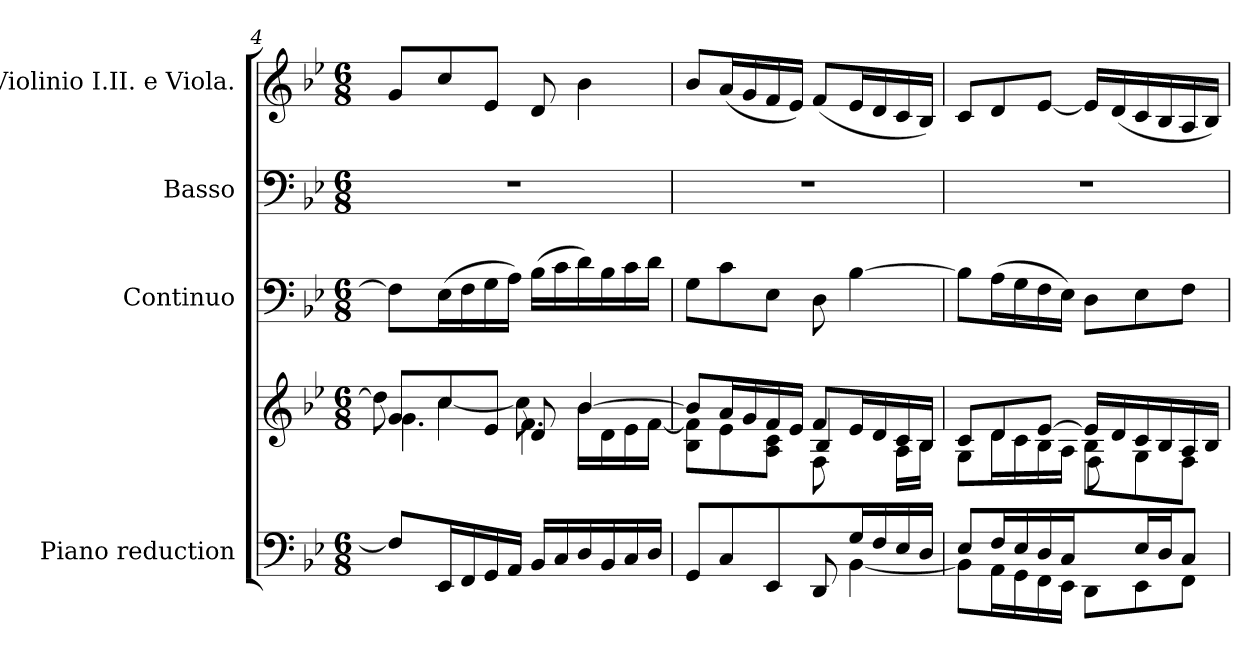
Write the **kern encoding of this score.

**kern	**kern	**kern	**kern	**kern
*part4	*part4	*part3	*part2	*part1
*staff5	*staff4	*staff3	*staff2	*staff1
*I"Piano reduction	*	*I"Continuo	*I"Basso	*I"Violinio I.II. e Viola.
*I'Pno	*	*	*	*
*clefF4	*clefG2	*clefF4	*clefF4	*clefG2
*k[b-e-]	*k[b-e-]	*k[b-e-]	*k[b-e-]	*k[b-e-]
*M6/8	*M6/8	*M6/8	*M6/8	*M6/8
=4	=4	=4	=4	=4
*	*^	*	*	*
*	*	*^	*	*	*
8F/L]	8g/L	8dd\]	4.g\	8F\L]	2.r	8g/L
16EE-/L	8cc/	[>4cc\	.	(16E-\L	.	8cc/
16FF/	.	.	.	16F\	.	.
16GG/	8e-/J	.	.	16G\	.	8e-/J
16AA/JJ	.	.	.	16A\JJ)	.	.
16BB-/LL	8d/	8cc\]	4.f\	(16B-\LL	.	8d/
16C/	.	.	.	16c\	.	.
16D/	[4b-/	16b-\LL	.	16d\)	.	4b-\
16BB-/	.	16d\	.	16B-\	.	.
16C/	.	16e-\	.	16c\	.	.
16D/JJ	.	[>16f\JJ	.	16d\JJ	.	.
=5	=5	=5	=5	=5	=5	=5
*^	*	*	*	*	*	*
8GG/L	4.ryy	8b-/L]	8B-\ 8f\]L	4.ryy	8G\L	2.r	8b-/L
8C/	.	16a/L	8e-\	.	8c\	.	(16a/L
.	.	16g/	.	.	.	.	16g/
8EE-/J	.	16f/	8A\ 8c\J	.	8E-\J	.	16f/
.	.	16e-/JJ	.	.	.	.	16e-/JJ)
8ryy	8DD/	8f/L	4B-/	8F\L	8D\	.	(8f/L
16G/L	[4BB-\	16e-/L	.	4ryy	[4B-\	.	16e-/L
16F/	.	16d/	.	.	.	.	16d/
16E-/	.	16c/	16A\LL	.	.	.	16c/
16D/JJ	.	16B-/JJ	16B-\JJ	.	.	.	16B-/JJ)
!!LO:LB:g=z
=6	=6	=6	=6	=6	=6	=6	=6
8E-/L	8BB-\L]	8c/L	8G\L	4.ryy	8B-\L]	2.r	8c/L
16F/L	16AA\L	8d/	16d\L	.	(16A\L	.	8d/
16E-/	16GG\	.	16c\	.	16G\	.	.
16D/	16FF\	[8e-/J	16B-\	.	16F\	.	[8e-/J
16C/JJ	16EE-\JJ	.	16A\JJ	.	16E-\JJ)	.	.
8ryy	8DD\L	16e-/LL]	8B-\L	8F\L	8D\L	.	16e-/LL]
.	.	16d/	.	.	.	.	(16d/
16E-/L	8EE-\	16c/	8G\	4ryy	8E-\	.	16c/
16D/J	.	16B-/	.	.	.	.	16B-/
8C/J	8FF\J	16A/	8F\J	.	8F\J	.	16A/
.	.	16B-/JJ	.	.	.	.	16B-/JJ)
*v	*v	*	*	*	*	*	*
*	*v	*v	*v	*	*	*
=	=	=	=	=
*-	*-	*-	*-	*-
